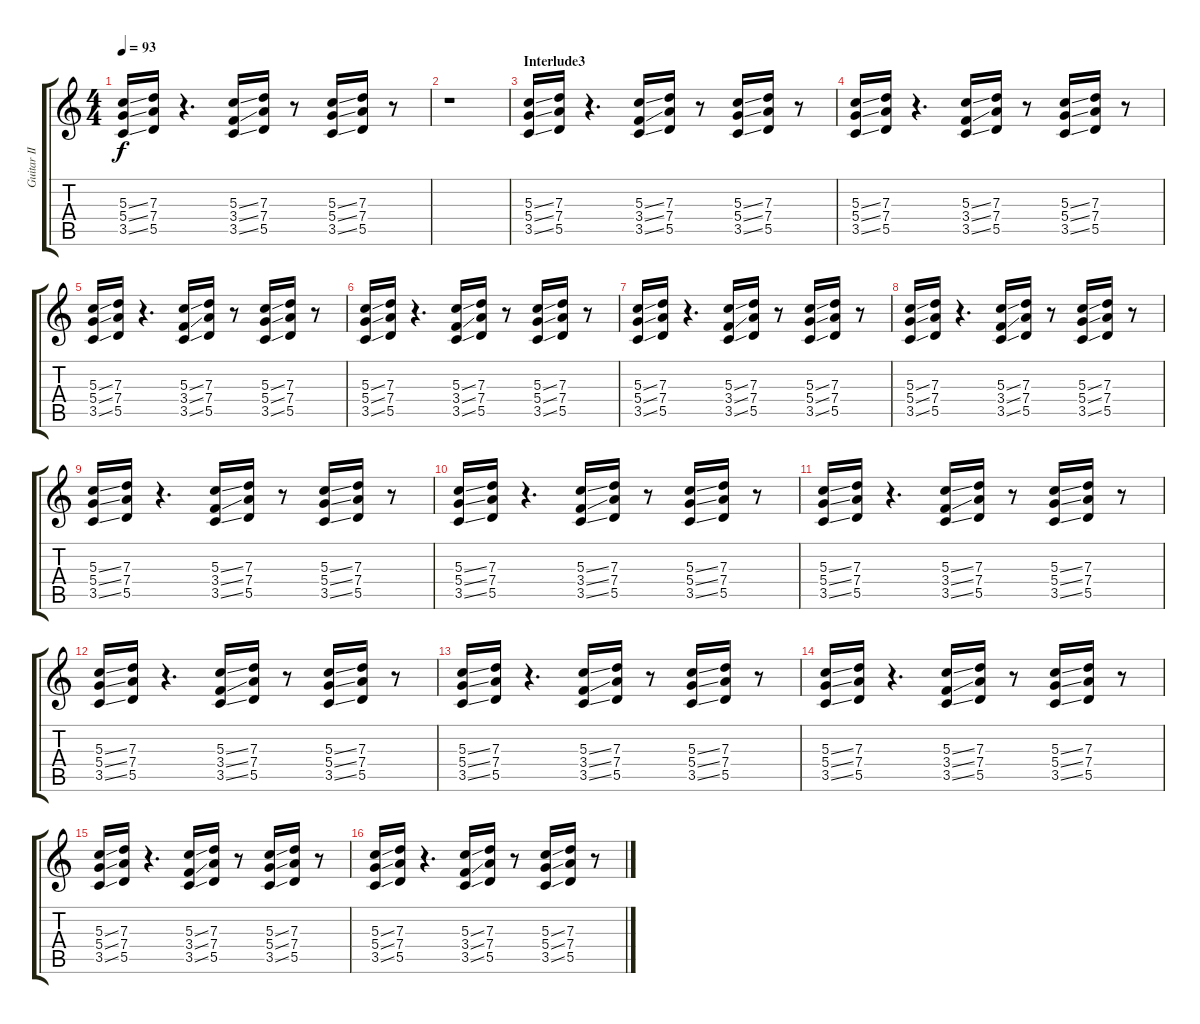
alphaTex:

\track ("Guitar II - Bard Torstensen" "Guitar II ") {instrument overdrivenguitar}
\staff {score tabs}
\tuning (E4 B3 G3 D3 A2 D2) {hide}
\ts (4 4)
\tempo 93
\clef g2
\ks c
(5.3{ss} 5.4{ss} 3.5{ss}).16{dy f} (7.3 7.4 5.5).16 r.4{d} (5.3{ss} 3.4{ss} 3.5{ss}).16 (7.3 7.4 5.5).16 r.8 (5.3{ss} 5.4{ss} 3.5{ss}).16 (7.3 7.4 5.5).16 r.8 |
r.1 |
\section ("" "Interlude3")
(5.3{ss} 5.4{ss} 3.5{ss}).16 (7.3 7.4 5.5).16 r.4{d} (5.3{ss} 3.4{ss} 3.5{ss}).16 (7.3 7.4 5.5).16 r.8 (5.3{ss} 5.4{ss} 3.5{ss}).16 (7.3 7.4 5.5).16 r.8 |
(5.3{ss} 5.4{ss} 3.5{ss}).16 (7.3 7.4 5.5).16 r.4{d} (5.3{ss} 3.4{ss} 3.5{ss}).16 (7.3 7.4 5.5).16 r.8 (5.3{ss} 5.4{ss} 3.5{ss}).16 (7.3 7.4 5.5).16 r.8 |
(5.3{ss} 5.4{ss} 3.5{ss}).16 (7.3 7.4 5.5).16 r.4{d} (5.3{ss} 3.4{ss} 3.5{ss}).16 (7.3 7.4 5.5).16 r.8 (5.3{ss} 5.4{ss} 3.5{ss}).16 (7.3 7.4 5.5).16 r.8 |
(5.3{ss} 5.4{ss} 3.5{ss}).16 (7.3 7.4 5.5).16 r.4{d} (5.3{ss} 3.4{ss} 3.5{ss}).16 (7.3 7.4 5.5).16 r.8 (5.3{ss} 5.4{ss} 3.5{ss}).16 (7.3 7.4 5.5).16 r.8 |
(5.3{ss} 5.4{ss} 3.5{ss}).16 (7.3 7.4 5.5).16 r.4{d} (5.3{ss} 3.4{ss} 3.5{ss}).16 (7.3 7.4 5.5).16 r.8 (5.3{ss} 5.4{ss} 3.5{ss}).16 (7.3 7.4 5.5).16 r.8 |
(5.3{ss} 5.4{ss} 3.5{ss}).16 (7.3 7.4 5.5).16 r.4{d} (5.3{ss} 3.4{ss} 3.5{ss}).16 (7.3 7.4 5.5).16 r.8 (5.3{ss} 5.4{ss} 3.5{ss}).16 (7.3 7.4 5.5).16 r.8 |
(5.3{ss} 5.4{ss} 3.5{ss}).16 (7.3 7.4 5.5).16 r.4{d} (5.3{ss} 3.4{ss} 3.5{ss}).16 (7.3 7.4 5.5).16 r.8 (5.3{ss} 5.4{ss} 3.5{ss}).16 (7.3 7.4 5.5).16 r.8 |
(5.3{ss} 5.4{ss} 3.5{ss}).16 (7.3 7.4 5.5).16 r.4{d} (5.3{ss} 3.4{ss} 3.5{ss}).16 (7.3 7.4 5.5).16 r.8 (5.3{ss} 5.4{ss} 3.5{ss}).16 (7.3 7.4 5.5).16 r.8 |
(5.3{ss} 5.4{ss} 3.5{ss}).16 (7.3 7.4 5.5).16 r.4{d} (5.3{ss} 3.4{ss} 3.5{ss}).16 (7.3 7.4 5.5).16 r.8 (5.3{ss} 5.4{ss} 3.5{ss}).16 (7.3 7.4 5.5).16 r.8 |
(5.3{ss} 5.4{ss} 3.5{ss}).16 (7.3 7.4 5.5).16 r.4{d} (5.3{ss} 3.4{ss} 3.5{ss}).16 (7.3 7.4 5.5).16 r.8 (5.3{ss} 5.4{ss} 3.5{ss}).16 (7.3 7.4 5.5).16 r.8 |
(5.3{ss} 5.4{ss} 3.5{ss}).16 (7.3 7.4 5.5).16 r.4{d} (5.3{ss} 3.4{ss} 3.5{ss}).16 (7.3 7.4 5.5).16 r.8 (5.3{ss} 5.4{ss} 3.5{ss}).16 (7.3 7.4 5.5).16 r.8 |
(5.3{ss} 5.4{ss} 3.5{ss}).16 (7.3 7.4 5.5).16 r.4{d} (5.3{ss} 3.4{ss} 3.5{ss}).16 (7.3 7.4 5.5).16 r.8 (5.3{ss} 5.4{ss} 3.5{ss}).16 (7.3 7.4 5.5).16 r.8 |
(5.3{ss} 5.4{ss} 3.5{ss}).16 (7.3 7.4 5.5).16 r.4{d} (5.3{ss} 3.4{ss} 3.5{ss}).16 (7.3 7.4 5.5).16 r.8 (5.3{ss} 5.4{ss} 3.5{ss}).16 (7.3 7.4 5.5).16 r.8 |
(5.3{ss} 5.4{ss} 3.5{ss}).16 (7.3 7.4 5.5).16 r.4{d} (5.3{ss} 3.4{ss} 3.5{ss}).16 (7.3 7.4 5.5).16 r.8 (5.3{ss} 5.4{ss} 3.5{ss}).16 (7.3 7.4 5.5).16 r.8
